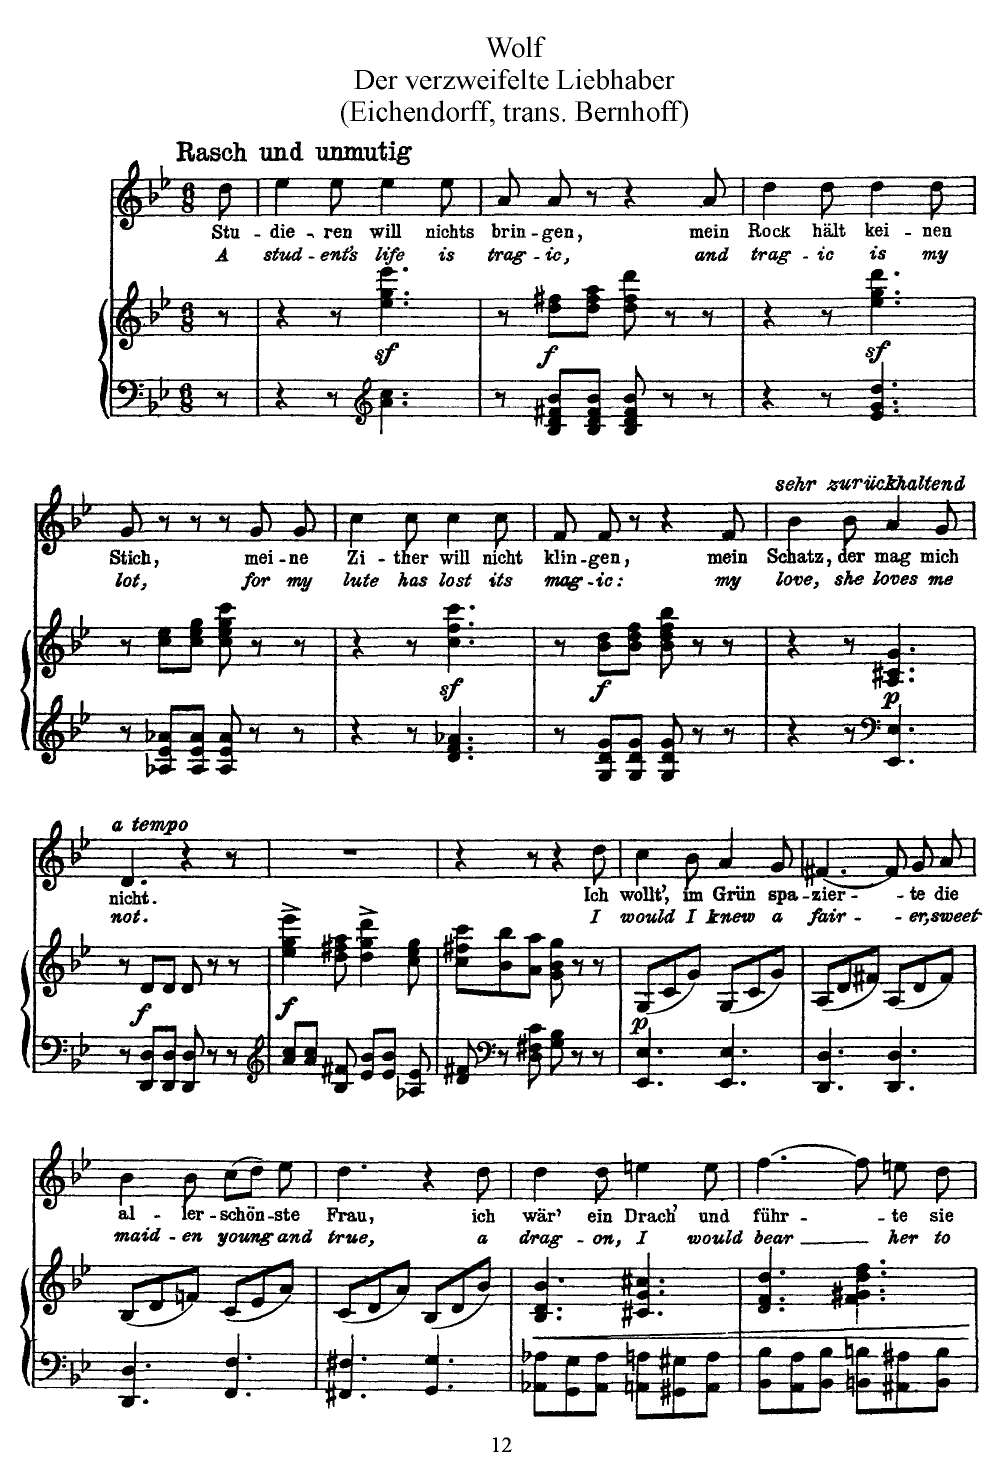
**kern	**kern	**dynam	**kern	**text	**text
*part2	*part2	*part2	*part1	*part1	*part1
*staff3	*staff2	*staff2/3	*staff1	*staff1	*staff1
*I"Piano	*	*	*I"Voice	*	*
*I'Pno	*	*	*	*	*
*clefF4	*clefG2	*	*clefG2	*	*
*k[b-e-]	*k[b-e-]	*	*k[b-e-]	*	*
*M6/8	*M6/8	*	*M6/8	*	*
=	=	=	=	=	=
!	!	!	!LO:TX:a:B:t=Rasch und unmutig	!	!
8r	8r	.	8dd\	Stu-	A
=1	=1	=1	=1	=1	=1
4r	4r	.	4ee-\	-die-	stud-
8r	8r	.	8ee-\	-ren	-ent’s
*clefG2	*	*	*	*	*
4.a\ 4.cc\	4.ee-\z< 4.gg\z< 4.eee-\z<	.	4ee-\	will	life
.	.	.	8ee-\	nichts	is
=2	=2	=2	=2	=2	=2
8r	8r	.	8a/	brin-	trag-
!	!	!LO:DY:b	!	!	!
8B-/ 8d/ 8f#X/ 8b-/L	8dd\ 8ff#X\L	f	8a/	-gen,	-ic,
8B-/ 8d/ 8f#/ 8b-/J	8dd\ 8ff#\ 8aa\J	.	8r	.	.
8B-/ 8d/ 8f#/ 8b-/	8dd\ 8ff#\ 8ddd\	.	4r	.	.
8r	8r	.	.	.	.
8r	8r	.	8a/	mein	and
=3	=3	=3	=3	=3	=3
4r	4r	.	4dd\	Rock	trag-
8r	8r	.	8dd\	hält	-ic
4.e-/ 4.g/ 4.dd/	4.ee-\z< 4.gg\z< 4.ddd\z<	.	4dd\	kei-	is
.	.	.	8dd\	-nen	my
=4	=4	=4	=4	=4	=4
8r	8r	.	8g/	Stich,	lot,
8A-X/ 8e-/ 8a-X/L	8cc\ 8ee-\L	.	8r	.	.
8A-/ 8e-/ 8a-/J	8cc\ 8ee-\ 8gg\J	.	8r	.	.
8A-/ 8e-/ 8a-/	8cc\ 8ee-\ 8gg\ 8ccc\	.	8r	.	.
8r	8r	.	8g/	mei-	for
8r	8r	.	8g/	-ne	my
=5	=5	=5	=5	=5	=5
4r	4r	.	4cc\	Zi-	lute
8r	8r	.	8cc\	-ther	has
4.d/ 4.f/ 4.a-X/	4.cc\z< 4.ff\z< 4.ccc\z<	.	4cc\	will	lost
.	.	.	8cc\	nicht	its
=6	=6	=6	=6	=6	=6
8r	8r	.	8f/	klin-	mag-
!	!	!LO:DY:b	!	!	!
8G/ 8d/ 8g/L	8b-\ 8dd\L	f	8f/	-gen,	-ic:
8G/ 8d/ 8g/J	8b-\ 8dd\ 8ff\J	.	8r	.	.
8G/ 8d/ 8g/	8b-\ 8dd\ 8ff\ 8bb-\	.	4r	.	.
8r	8r	.	.	.	.
8r	8r	.	8f/	mein	my
=7	=7	=7	=7	=7	=7
!	!	!	!LO:TX:a:i:t=sehr zurückhaltend	!	!
4r	4r	.	4b-\	Schatz,	love,
8r	8r	.	8b-\	der	she
*clefF4	*	*	*	*	*
!	!	!LO:DY:b	!	!	!
4.EE-/ 4.E-/	4.A/ 4.c#X/ 4.g/	p	4a/	mag	loves
.	.	.	8g/	mich	me
=8	=8	=8	=8	=8	=8
!	!	!	!LO:TX:a:i:t=a tempo	!	!
8r	8r	.	4.d/	nicht.	not.
!	!	!LO:DY:b	!	!	!
8DD/ 8D/L	8d/L	f	.	.	.
8DD/ 8D/J	8d/J	.	.	.	.
8DD/ 8D/	8d/	.	4r	.	.
8r	8r	.	.	.	.
8r	8r	.	8r	.	.
=9	=9	=9	=9	=9	=9
*clefG2	*	*	*	*	*
!	!	!LO:DY:b	!	!	!
8a/ 8cc/L	4ee-\^ 4gg\^ 4eee-\^	f	2.r	.	.
8a/ 8cc/J	.	.	.	.	.
8B-/ 8f#X/	8dd\ 8ff#X\ 8aa\	.	.	.	.
8e-/ 8b-/L	4dd\^ 4gg\^ 4ddd\^	.	.	.	.
8e-/ 8b-/J	.	.	.	.	.
8A-X/ 8e-/	8cc\ 8ee-\ 8gg\	.	.	.	.
=10	=10	=10	=10	=10	=10
8d/ 8f#X/	8cc\ 8ff#X\ 8ccc\L	.	4r	.	.
*clefF4	*	*	*	*	*
8r	8b-\ 8bb-\	.	.	.	.
8D\ 8F#X\ 8c\	8a\ 8aa\J	.	8r	.	.
8G\ 8B-\	8g\ 8b-\ 8gg\	.	4r	.	.
8r	8r	.	.	.	.
8r	8r	.	8dd\	Ich	I
=11	=11	=11	=11	=11	=11
!	!	!LO:DY:a=2	!	!	!
4.EE-/ 4.E-/	(8G/L	p	4cc\	wollt’,	would
.	8c/	.	.	.	.
.	8g/J)	.	8b-\	im	I
4.EE-/ 4.E-/	(8G/L	.	4a/	Grün	knew
.	8c/	.	.	.	.
.	8g/J)	.	8g/	spa-	a
=12	=12	=12	=12	=12	=12
4.DD/ 4.D/	(8A/L	.	[4.f#X/	-zier-	fair-
.	8d/	.	.	.	.
.	8f#X/J)	.	.	.	.
4.DD/ 4.D/	(8A/L	.	8f#/]	.	.
.	8d/	.	8g/	-te	-er,
.	8f#/J)	.	8a/	die	sweet
=13	=13	=13	=13	=13	=13
4.DD/ 4.D/	(8B-/L	.	4b-\	al-	maid-
.	8d/	.	.	.	.
.	8fn/J)	.	8b-\	-er-	-en
4.FF/ 4.F/	(8c/L	.	(8cc\L	-schön-	young
.	8e-/	.	8dd\J)	.	.
.	8a/J)	.	8ee-\	-ste	and
=14	=14	=14	=14	=14	=14
4.FF#X/ 4.F#X/	(8c/L	.	4.dd\	Frau,	true,
.	8d/	.	.	.	.
.	8a/J)	.	.	.	.
4.GG/ 4.G/	(8B-/L	.	4r	.	.
.	8d/	.	.	.	.
.	8b-/J)	.	8dd\	ich	a
=15	=15	=15	=15	=15	=15
!	!	!LO:HP:b	!	!	!
8AA-X\ 8A-X\L	4.B-/ 4.d/ 4.b-/	<	4dd\	wär’	drag-
8GG\ 8G\	.	.	.	.	.
8AA-\ 8A-\J	.	.	8dd\	ein	-on,
8AAn\ 8An\L	4.c#X/ 4.g/ 4.cc#X/	.	4een\	Drach’	I
8GG#X\ 8G#X\	.	.	.	.	.
8AA\ 8A\J	.	.	8ee\	und	would
=16	=16	=16	=16	=16	=16
8BB-\ 8B-\L	4.d/ 4.f/ 4.dd/	.	[4.ff\	führ-	bear
8AA\ 8A\	.	.	.	.	.
8BB-\ 8B-\J	.	.	.	.	.
8BBn\ 8Bn\L	4.f\ 4.g#X\ 4.dd\ 4.ff\	.	8ff\]	.	.
8AA#X\ 8A#X\	.	.	8een\	-te	her
8BB\ 8B\J	.	.	8dd\	sie	to
.	.	[	.	.	.
=	=	=	=	=	=
*-	*-	*-	*-	*-	*-
